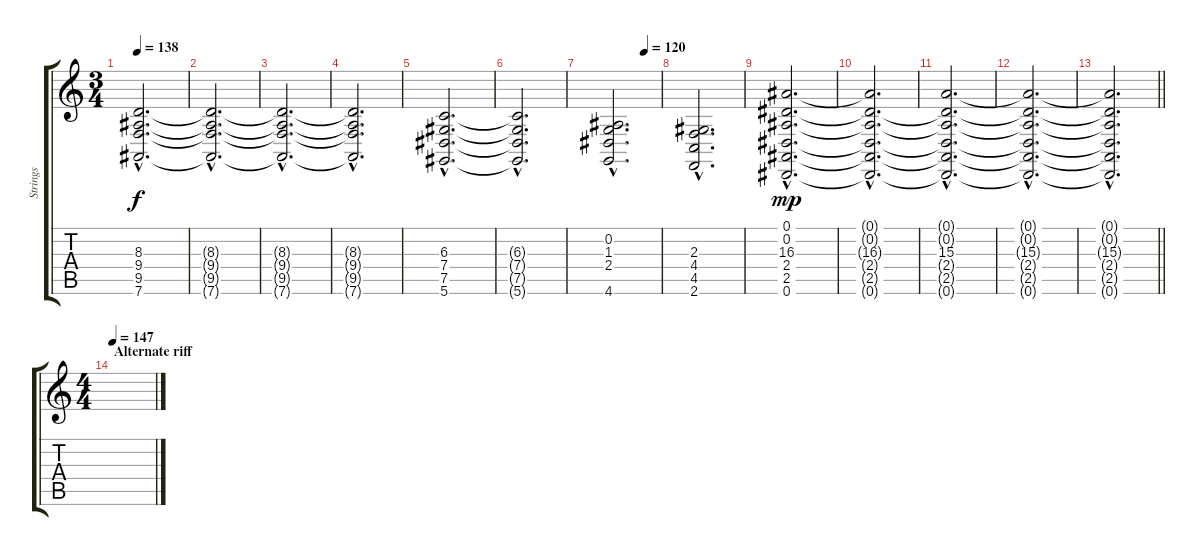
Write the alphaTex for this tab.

\track ("Strings" "Strings") {instrument stringensemble1}
\staff {score tabs}
\tuning (Eb4 Bb3 Gb3 Db3 Ab2 Eb2) {hide}
\ts (3 4)
\tempo 138
\clef g2
\ks c
(8.3{hac} 9.4{hac} 9.5{hac} 7.6{hac}).2{d dy f} |
(8.3{hac t} 9.4{hac t} 9.5{hac t} 7.6{hac t}).2{d} |
(8.3{hac t} 9.4{hac t} 9.5{hac t} 7.6{hac t}).2{d} |
(8.3{hac t} 9.4{hac t} 9.5{hac t} 7.6{hac t}).2{d} |
(6.3{hac} 7.4{hac} 7.5{hac} 5.6{hac}).2{d volume 7} |
(6.3{hac t} 7.4{hac t} 7.5{hac t} 5.6{hac t}).2{d} |
\tempo (120 0.6666666666666666)
(0.2{hac} 1.3{hac} 2.4{hac} 4.6{hac}).2{d} |
(2.3{hac} 4.4{hac} 4.5{hac} 2.6{hac}).2{d} |
(0.1{hac} 0.2{hac} 16.3{hac} 2.4{hac} 2.5{hac} 0.6{hac}).2{d dy mp volume 4} |
(0.1{hac t} 0.2{hac t} 16.3{hac t} 2.4{hac t} 2.5{hac t} 0.6{hac t}).2{d} |
(0.1{hac t} 0.2{hac t} 15.3{hac} 2.4{hac t} 2.5{hac t} 0.6{hac t}).2{d} |
(0.1{hac t} 0.2{hac t} 15.3{hac t} 2.4{hac t} 2.5{hac t} 0.6{hac t}).2{d} |
\barLineRight lightlight
(0.1{hac t} 0.2{hac t} 15.3{hac t} 2.4{hac t} 2.5{hac t} 0.6{hac t}).2{d} |
\ts (4 4)
\section ("" "Alternate riff")
\tempo 147
